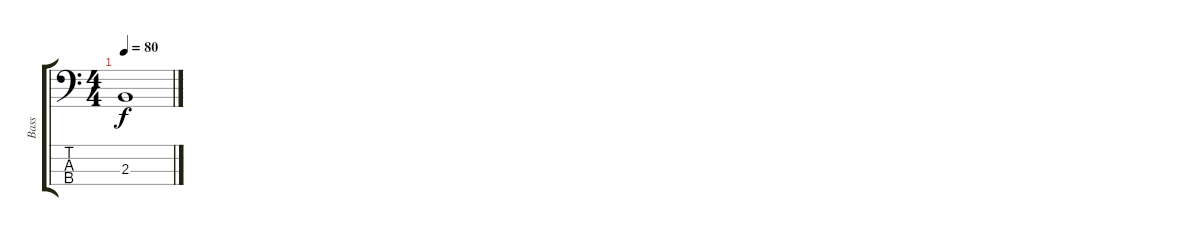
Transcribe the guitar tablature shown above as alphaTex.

\track ("Bass" "Bass") {instrument electricbassfinger}
\staff {score tabs}
\tuning (G2 D2 A1 E1) {hide}
\ts (4 4)
\tempo 80
\clef f4
\ks c
2.3{t}.1{dy f}
